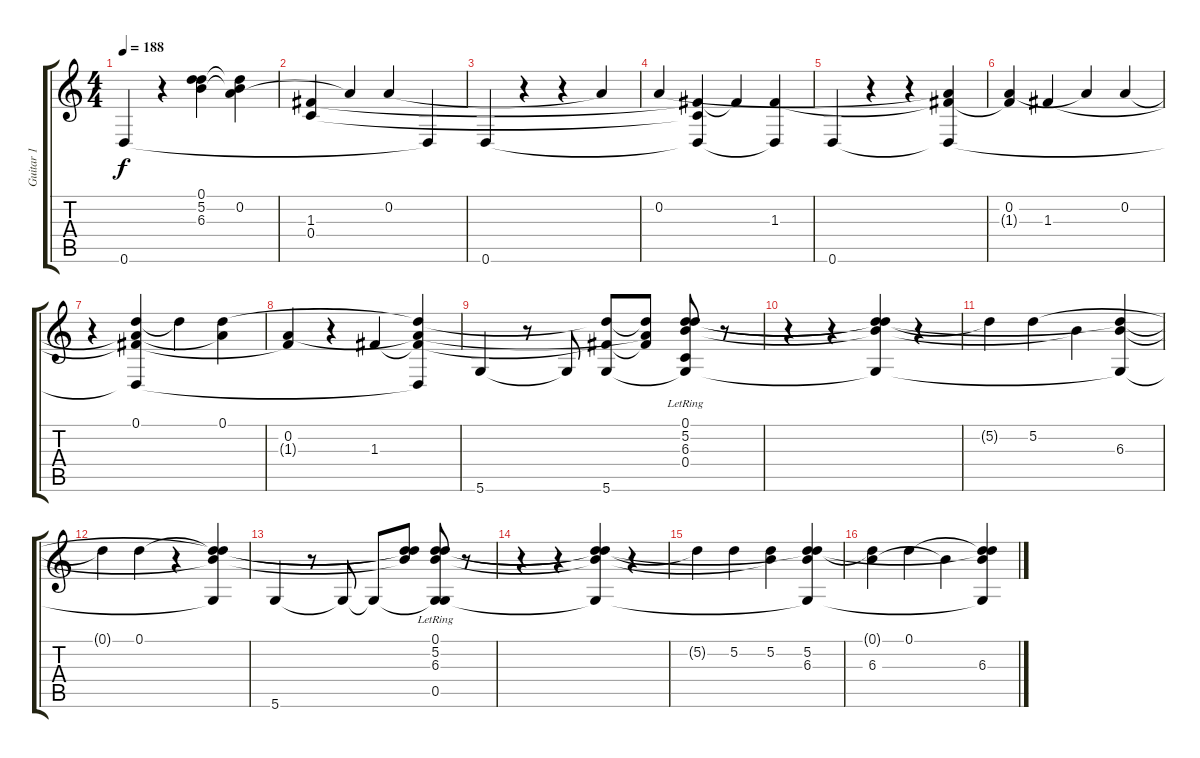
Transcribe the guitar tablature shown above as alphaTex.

\track ("Guitar 1" "Guitar 1") {instrument overdrivenguitar}
\staff {score tabs}
\tuning (D4 A3 F3 C3 G2 D2) {hide}
\ts (4 4)
\tempo 188
\clef g2
\ks c
0.6.4{dy f} r.4 (0.1{t} 5.2{t} 6.3{t}).4 (0.1{t} 0.2 6.3{t}).4 |
(1.3 0.4).4 0.2{t}.4 0.2.4 0.6{t}.4 |
0.6.4 r.4 r.4 0.2{t}.4 |
0.2.4 (1.3{t} 0.4{t} 0.6{t}).4 1.3{t}.4 (1.3 0.6{t}).4 |
0.6.4 r.4 r.4 (0.2{t} 1.3{t} 0.6{t}).4 |
(0.2 1.3{t}).4 1.3.4 0.2{t}.4 0.2.4 |
r.4 (0.1 0.2{t} 1.3{t} 0.6{t}).4 0.1{t}.4 (0.1 0.2{t}).4 |
(0.2 1.3{t}).4 r.4 1.3.4 (0.1{t} 0.2{t} 1.3{t} 0.6{t}).4 |
5.6.4 r.8 5.6{t}.8 (0.1{t} 1.3{t} 5.6).8 (0.1{t} 0.2{t} 1.3{t}).8 (0.1{lr} 5.2 6.3 0.4 5.6{t}).8 r.8 |
r.4 r.4 (0.1{t} 5.2{t} 6.3{t} 5.6{t}).4 r.4 |
5.2{t}.4 5.2.4 6.3{t}.4 (0.1{t} 6.3 5.6{t}).4 |
0.1{t}.4 0.1.4 r.4 (0.1{t} 5.2{t} 6.3{t} 5.6{t}).4 |
5.6.4 r.8 5.6{t}.8 5.6{t}.8 (0.1{t} 5.2{t} 6.3{t}).8 (0.1{lr} 5.2 6.3 0.5 5.6{t}).8 r.8 |
r.4 r.4 (0.1{t} 5.2{t} 6.3{t} 5.6{t}).4 r.4 |
5.2{t}.4 5.2.4 (5.2 6.3{t}).4 (0.1{t} 5.2 6.3 5.6{t}).4 |
(0.1{t} 6.3).4 0.1.4 6.3{t}.4 (0.1{t} 5.2{t} 6.3 5.6{t}).4
